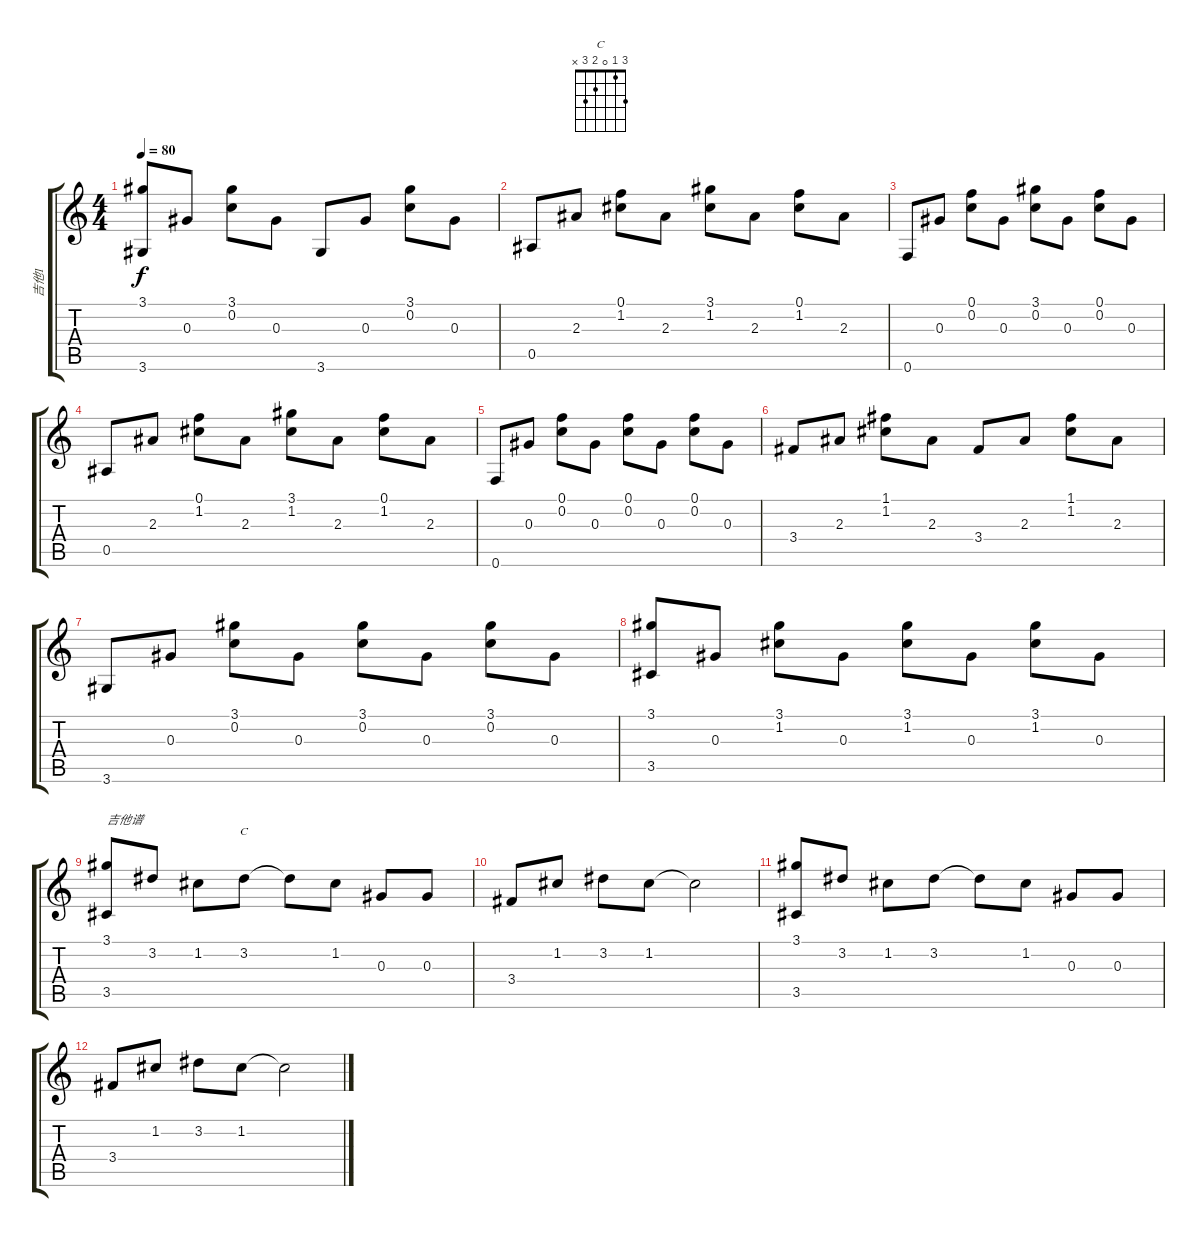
\track ("吉他1" "吉他1") {instrument acousticguitarsteel}
\staff {score tabs}
\tuning (F4 C4 Ab3 Eb3 Bb2 F2) {hide}
\chord ("C" 3 1 0 2 3 x)
\ts (4 4)
\tempo 80
\clef g2
\ks c
(3.1 3.6).8{dy f} 0.3.8 (3.1 0.2).8 0.3.8 3.6.8 0.3.8 (3.1 0.2).8 0.3.8 |
0.5.8 2.3.8 (0.1 1.2).8 2.3.8 (3.1 1.2).8 2.3.8 (0.1 1.2).8 2.3.8 |
0.6.8 0.3.8 (0.1 0.2).8 0.3.8 (3.1 0.2).8 0.3.8 (0.1 0.2).8 0.3.8 |
0.5.8 2.3.8 (0.1 1.2).8 2.3.8 (3.1 1.2).8 2.3.8 (0.1 1.2).8 2.3.8 |
0.6.8 0.3.8 (0.1 0.2).8 0.3.8 (0.1 0.2).8 0.3.8 (0.1 0.2).8 0.3.8 |
3.4.8 2.3.8 (1.1 1.2).8 2.3.8 3.4.8 2.3.8 (1.1 1.2).8 2.3.8 |
3.6.8 0.3.8 (3.1 0.2).8 0.3.8 (3.1 0.2).8 0.3.8 (3.1 0.2).8 0.3.8 |
(3.1 3.5).8 0.3.8 (3.1 1.2).8 0.3.8 (3.1 1.2).8 0.3.8 (3.1 1.2).8 0.3.8 |
(3.1 3.5).8{txt "吉他谱"} 3.2.8 1.2.8 3.2.8{ch "C"} 3.2{t}.8 1.2.8 0.3.8 0.3.8 |
3.4.8 1.2.8 3.2.8 1.2.8 1.2{t}.2 |
(3.1 3.5).8 3.2.8 1.2.8 3.2.8 3.2{t}.8 1.2.8 0.3.8 0.3.8 |
3.4.8 1.2.8 3.2.8 1.2.8 1.2{t}.2
